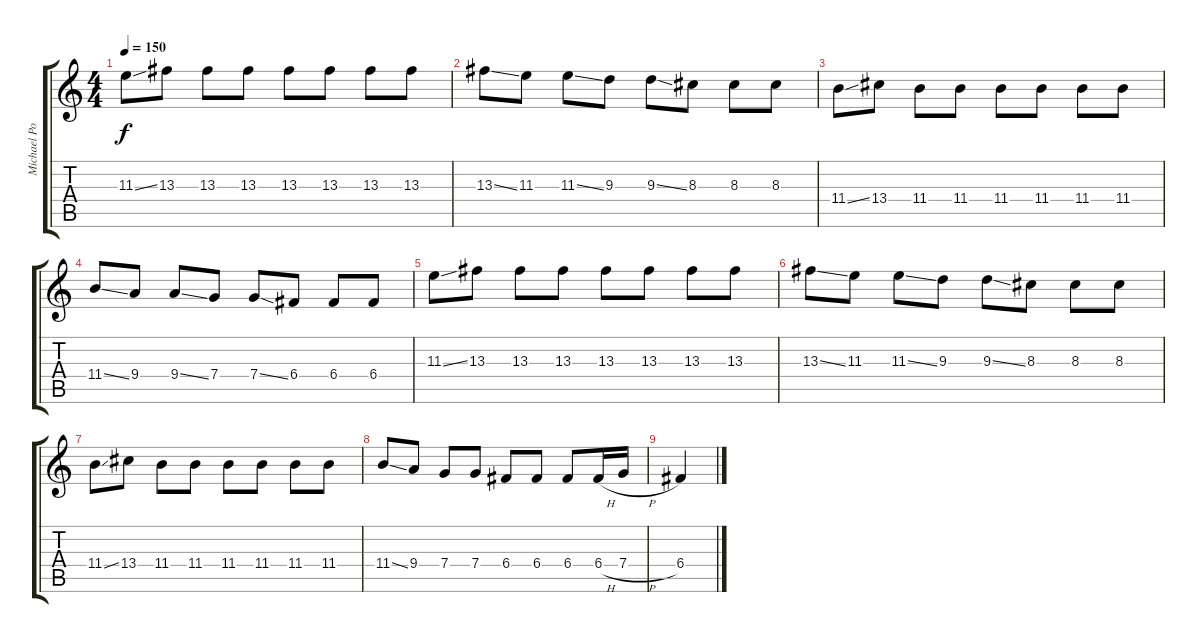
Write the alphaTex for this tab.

\track ("Michael Poulsen Solo" "Michael Po") {instrument distortionguitar}
\staff {score tabs}
\tuning (D4 A3 F3 C3 G2 D2) {hide}
\ts (4 4)
\tempo 150
\clef g2
\ks c
11.3{ss}.8{dy f} 13.3.8 13.3.8 13.3.8 13.3.8 13.3.8 13.3.8 13.3.8 |
13.3{ss}.8 11.3.8 11.3{ss}.8 9.3.8 9.3{ss}.8 8.3.8 8.3.8 8.3.8 |
11.4{ss}.8 13.4.8 11.4.8 11.4.8 11.4.8 11.4.8 11.4.8 11.4.8 |
11.4{ss}.8 9.4.8 9.4{ss}.8 7.4.8 7.4{ss}.8 6.4.8 6.4.8 6.4.8 |
11.3{ss}.8 13.3.8 13.3.8 13.3.8 13.3.8 13.3.8 13.3.8 13.3.8 |
13.3{ss}.8 11.3.8 11.3{ss}.8 9.3.8 9.3{ss}.8 8.3.8 8.3.8 8.3.8 |
11.4{ss}.8 13.4.8 11.4.8 11.4.8 11.4.8 11.4.8 11.4.8 11.4.8 |
11.4{ss}.8 9.4.8 7.4.8 7.4.8 6.4.8 6.4.8 6.4.8 6.4{h}.16 7.4{h}.16 |
6.4.4
